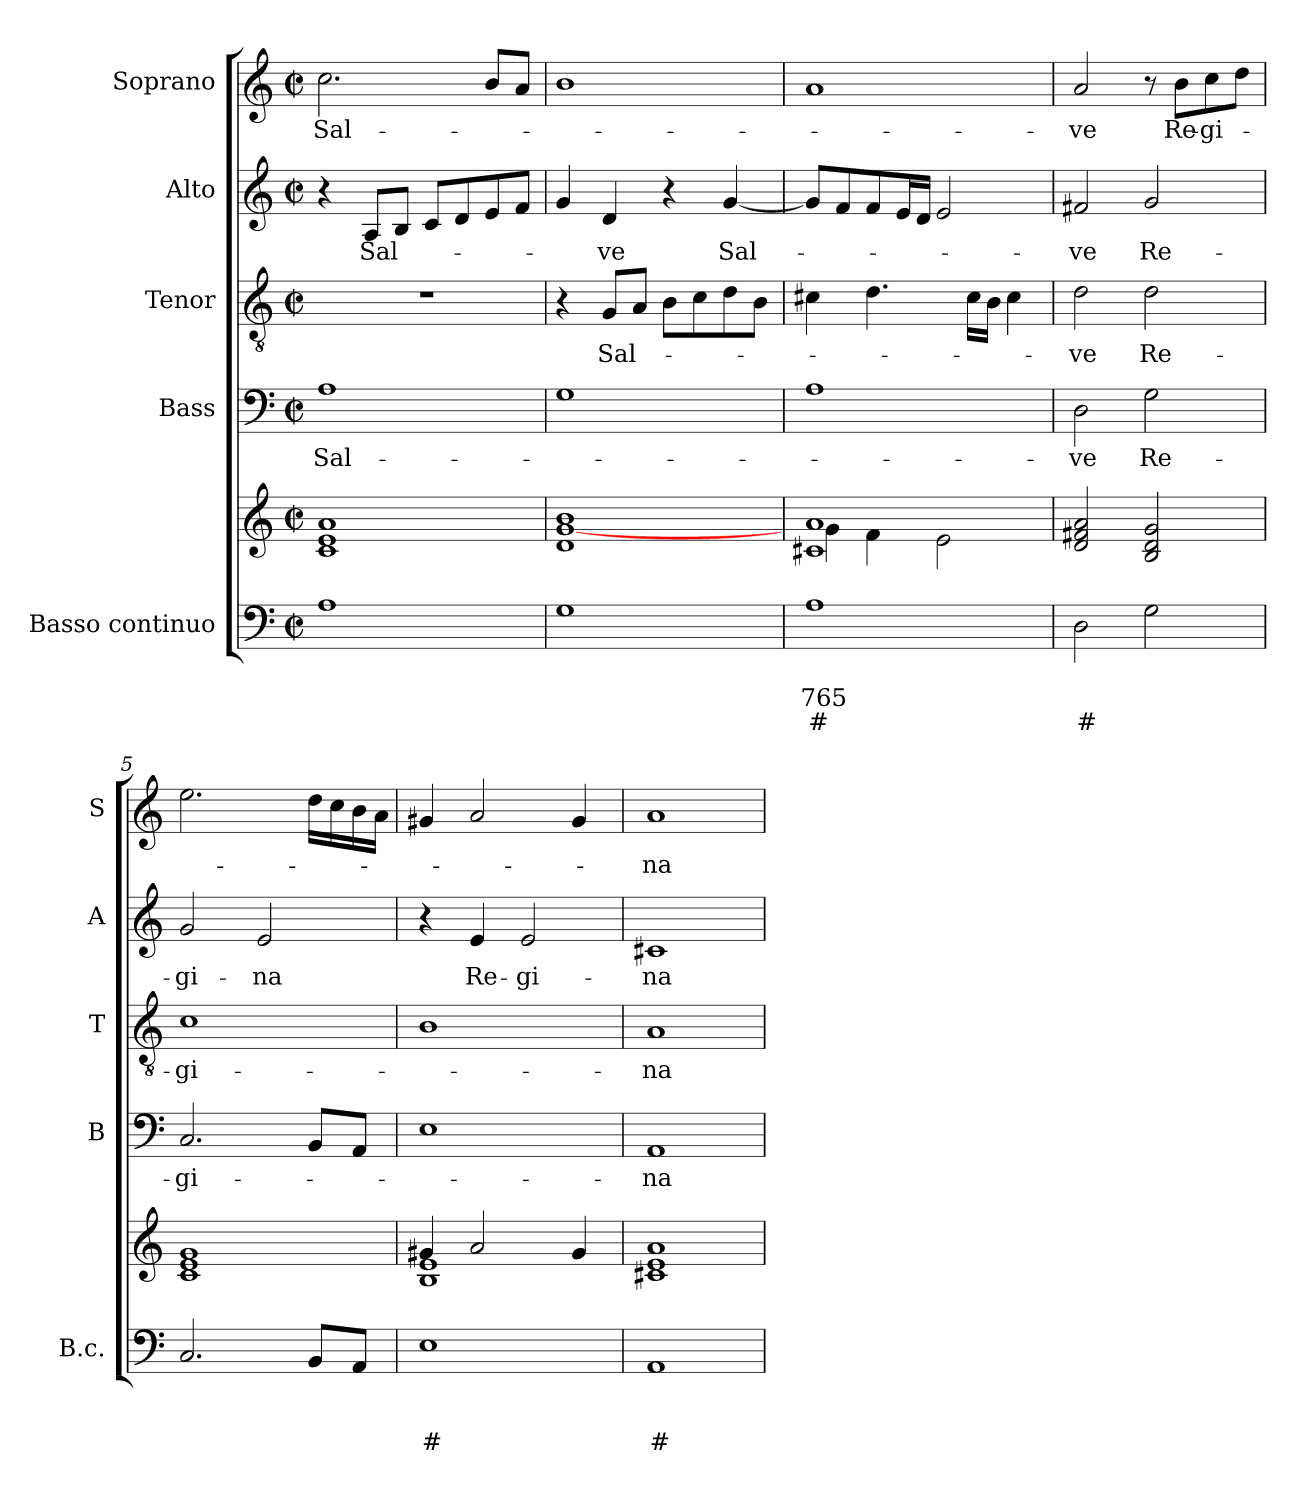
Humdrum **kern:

**kern	**text	**text	**text	**kern	**kern	**text	**kern	**text	**kern	**text	**kern	**text
*part5	*part5	*part5	*part5	*part5	*part4	*part4	*part3	*part3	*part2	*part2	*part1	*part1
*staff6	*staff6	*staff6	*staff6	*staff5	*staff4	*staff4	*staff3	*staff3	*staff2	*staff2	*staff1	*staff1
*I"Basso continuo	*	*	*	*	*I"Bass	*	*I"Tenor	*	*I"Alto	*	*I"Soprano	*
*I'B.c.	*	*	*	*	*I'B	*	*I'T	*	*I'A	*	*I'S	*
*clefF4	*	*	*	*clefG2	*clefF4	*	*clefGv2	*	*clefG2	*	*clefG2	*
*k[]	*	*	*	*k[]	*k[]	*	*k[]	*	*k[]	*	*k[]	*
*C:	*	*	*	*C:	*C:	*	*C:	*	*C:	*	*C:	*
*M2/2	*	*	*	*M2/2	*M2/2	*	*M2/2	*	*M2/2	*	*M2/2	*
*met(c|)	*	*	*	*met(c|)	*met(c|)	*	*met(c|)	*	*met(c|)	*	*met(c|)	*
=1	=1	=1	=1	=1	=1	=1	=1	=1	=1	=1	=1	=1
!	!	!	!	!	!	!LO:LY:b	!	!	!	!	!	!
!	!	!	!	!	!	!	!	!	!	!	!	!LO:LY:b
1A	.	.	.	1c! 1e! 1a!	1A	Sal-	1r	.	4r	.	2.cc\	Sal-
!	!	!	!	!	!	!	!	!	!	!LO:LY:b	!	!
.	.	.	.	.	.	.	.	.	8A/L	Sal-	.	.
.	.	.	.	.	.	.	.	.	8B/J	.	.	.
.	.	.	.	.	.	.	.	.	8c/L	.	.	.
.	.	.	.	.	.	.	.	.	8d/	.	.	.
.	.	.	.	.	.	.	.	.	8e/	.	8b/L	.
.	.	.	.	.	.	.	.	.	8f/J	.	8a/J	.
=2	=2	=2	=2	=2	=2	=2	=2	=2	=2	=2	=2	=2
1G	.	.	.	1d! [1g! 1b!	1G	.	4r	.	4g/	.	1b	.
!	!	!	!	!	!	!	!	!LO:LY:b	!	!	!	!
!	!	!	!	!	!	!	!	!	!	!LO:LY:b	!	!
.	.	.	.	.	.	.	8G/L	Sal-	4d/	-ve	.	.
.	.	.	.	.	.	.	8A/J	.	.	.	.	.
.	.	.	.	.	.	.	8B\L	.	4r	.	.	.
.	.	.	.	.	.	.	8c\	.	.	.	.	.
!	!	!	!	!	!	!	!	!	!	!LO:LY:b	!	!
.	.	.	.	.	.	.	8d\	.	[4g/	Sal-	.	.
.	.	.	.	.	.	.	8B\J	.	.	.	.	.
=3	=3	=3	=3	=3	=3	=3	=3	=3	=3	=3	=3	=3
!	!	!LO:LY:b	!LO:LY:b	!	!	!	!	!	!	!	!	!
*	*	*	*	*^	*	*	*	*	*	*	*	*
1A	.	765	#	1c#X! 1a!	4g!\	1A	.	4c#X\	.	8g/L]	.	1a	.
.	.	.	.	.	.	.	.	.	.	8f/	.	.	.
.	.	.	.	.	4f!\	.	.	4.d\	.	8f/	.	.	.
.	.	.	.	.	.	.	.	.	.	16e/L	.	.	.
.	.	.	.	.	.	.	.	.	.	16d/JJ	.	.	.
.	.	.	.	.	2e!\	.	.	.	.	2e/	.	.	.
.	.	.	.	.	.	.	.	16c#\LL	.	.	.	.	.
.	.	.	.	.	.	.	.	16B\JJ	.	.	.	.	.
.	.	.	.	.	.	.	.	4c#\	.	.	.	.	.
*	*	*	*	*v	*v	*	*	*	*	*	*	*	*
=4	=4	=4	=4	=4	=4	=4	=4	=4	=4	=4	=4	=4
!	!	!	!LO:LY:b	!	!	!	!	!	!	!	!	!
!	!	!	!	!	!	!LO:LY:b	!	!	!	!	!	!
!	!	!	!	!	!	!	!	!LO:LY:b	!	!	!	!
!	!	!	!	!	!	!	!	!	!	!LO:LY:b	!	!
!	!	!	!	!	!	!	!	!	!	!	!	!LO:LY:b
2D\	.	.	#	2d!/ 2f#X!/ 2a!/	2D\	-ve	2d\	-ve	2f#X/	-ve	2a/	-ve
!	!	!	!	!	!	!LO:LY:b	!	!	!	!	!	!
!	!	!	!	!	!	!	!	!LO:LY:b	!	!	!	!
!	!	!	!	!	!	!	!	!	!	!LO:LY:b	!	!
2G\	.	.	.	2B!/ 2d!/ 2g!/	2G\	Re-	2d\	Re-	2g/	Re-	8r	.
!	!	!	!	!	!	!	!	!	!	!	!	!LO:LY:b
.	.	.	.	.	.	.	.	.	.	.	8b\L	Re-
!	!	!	!	!	!	!	!	!	!	!	!	!LO:LY:b
.	.	.	.	.	.	.	.	.	.	.	8cc\	-gi-
.	.	.	.	.	.	.	.	.	.	.	8dd\J	.
=5	=5	=5	=5	=5	=5	=5	=5	=5	=5	=5	=5	=5
!	!	!	!	!	!	!LO:LY:b	!	!	!	!	!	!
!	!	!	!	!	!	!	!	!LO:LY:b	!	!	!	!
!	!	!	!	!	!	!	!	!	!	!LO:LY:b	!	!
2.C/	.	.	.	1c! 1e! 1g!	2.C/	-gi-	1c	-gi-	2g/	-gi-	2.ee\	.
!	!	!	!	!	!	!	!	!	!	!LO:LY:b	!	!
.	.	.	.	.	.	.	.	.	2e/	-na	.	.
8BB/L	.	.	.	.	8BB/L	.	.	.	.	.	16dd\LL	.
.	.	.	.	.	.	.	.	.	.	.	16cc\	.
8AA/J	.	.	.	.	8AA/J	.	.	.	.	.	16b\	.
.	.	.	.	.	.	.	.	.	.	.	16a\JJ	.
=6	=6	=6	=6	=6	=6	=6	=6	=6	=6	=6	=6	=6
!	!	!	!LO:LY:b	!	!	!	!	!	!	!	!	!
*	*	*	*	*^	*	*	*	*	*	*	*	*
1E	.	.	#	4g#X!/	1B! 1e!	1E	.	1B	.	4r	.	4g#X/	.
!	!	!	!	!	!	!	!	!	!	!	!LO:LY:b	!	!
.	.	.	.	2a!/	.	.	.	.	.	4e/	Re-	2a/	.
!	!	!	!	!	!	!	!	!	!	!	!LO:LY:b	!	!
.	.	.	.	.	.	.	.	.	.	2e/	-gi-	.	.
.	.	.	.	4g#!/	.	.	.	.	.	.	.	4g#/	.
*	*	*	*	*v	*v	*	*	*	*	*	*	*	*
=7	=7	=7	=7	=7	=7	=7	=7	=7	=7	=7	=7	=7
!	!	!	!LO:LY:b	!	!	!	!	!	!	!	!	!
!	!	!	!	!	!	!LO:LY:b	!	!	!	!	!	!
!	!	!	!	!	!	!	!	!LO:LY:b	!	!	!	!
!	!	!	!	!	!	!	!	!	!	!LO:LY:b	!	!
!	!	!	!	!	!	!	!	!	!	!	!	!LO:LY:b
1AA	.	.	#	1c#X! 1e! 1a!	1AA	-na	1A	-na	1c#X	-na	1a	-na
=	=	=	=	=	=	=	=	=	=	=	=	=
*-	*-	*-	*-	*-	*-	*-	*-	*-	*-	*-	*-	*-
